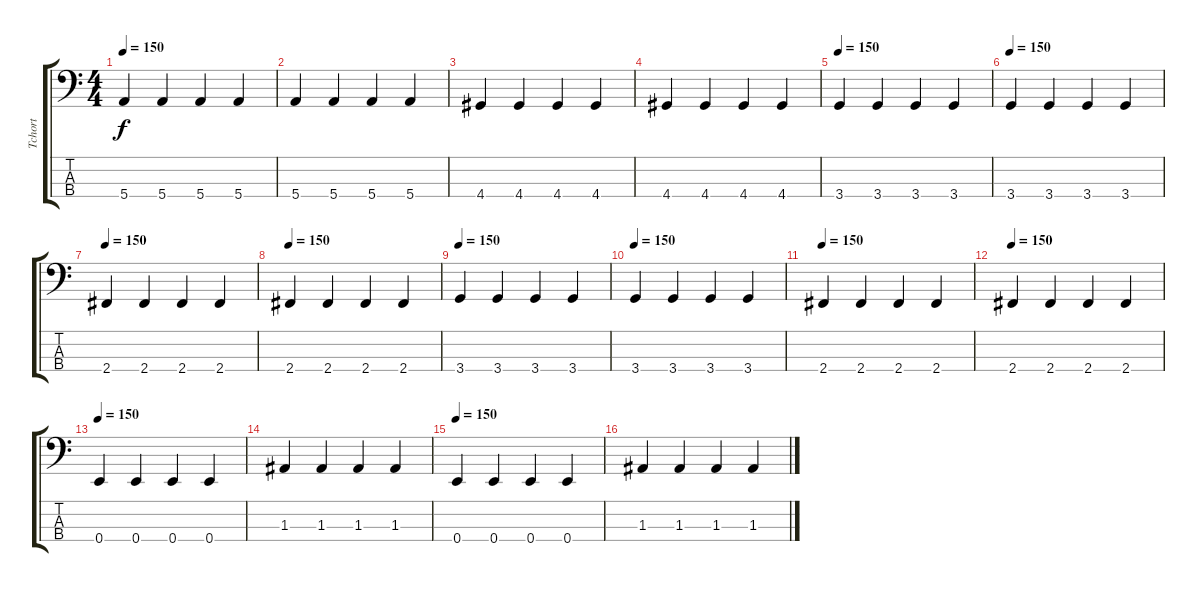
\track ("Tchort" "Tchort") {instrument electricbasspick}
\staff {score tabs}
\tuning (G2 D2 A1 E1) {hide}
\ts (4 4)
\tempo 150
\clef f4
\ks c
5.4.4{dy f} 5.4.4 5.4.4 5.4.4 |
5.4.4 5.4.4 5.4.4 5.4.4 |
4.4.4 4.4.4 4.4.4 4.4.4 |
4.4.4 4.4.4 4.4.4 4.4.4 |
\tempo 150
3.4.4 3.4.4 3.4.4 3.4.4 |
\tempo 150
3.4.4 3.4.4 3.4.4 3.4.4 |
\tempo 150
2.4.4 2.4.4 2.4.4 2.4.4 |
\tempo 150
2.4.4 2.4.4 2.4.4 2.4.4 |
\tempo 150
3.4.4 3.4.4 3.4.4 3.4.4 |
\tempo 150
3.4.4 3.4.4 3.4.4 3.4.4 |
\tempo 150
2.4.4 2.4.4 2.4.4 2.4.4 |
\tempo 150
2.4.4 2.4.4 2.4.4 2.4.4 |
\tempo 150
0.4.4 0.4.4 0.4.4 0.4.4 |
1.3.4 1.3.4 1.3.4 1.3.4 |
\tempo 150
0.4.4 0.4.4 0.4.4 0.4.4 |
1.3.4 1.3.4 1.3.4 1.3.4
